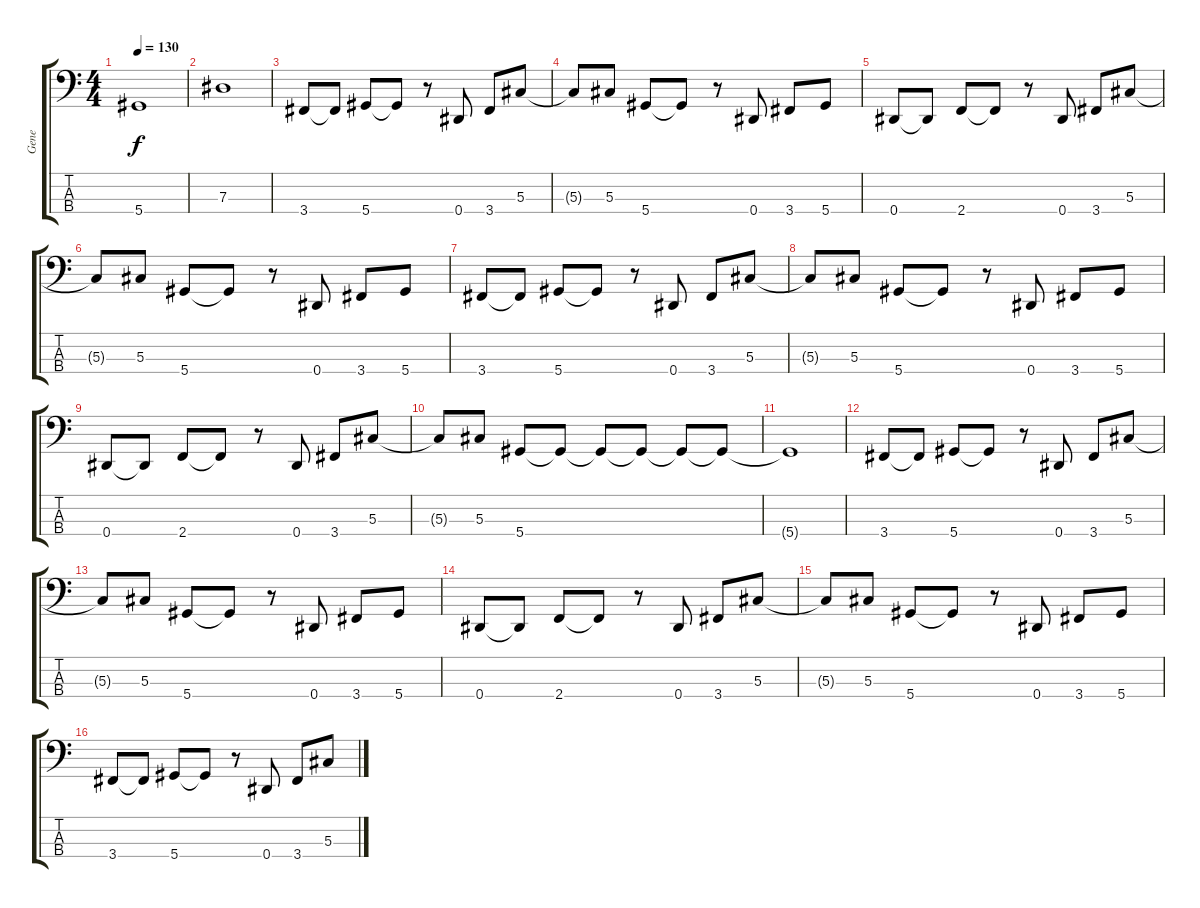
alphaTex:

\track ("Gene" "Gene") {instrument electricbasspick}
\staff {score tabs}
\tuning (Gb2 Db2 Ab1 Eb1) {hide}
\ts (4 4)
\tempo 130
\clef f4
\ks c
5.4.1{dy f} |
7.3.1 |
3.4.8 3.4{t}.8 5.4.8 5.4{t}.8 r.8 0.4.8 3.4.8 5.3.8 |
5.3{t}.8 5.3.8 5.4.8 5.4{t}.8 r.8 0.4.8 3.4.8 5.4.8 |
0.4.8 0.4{t}.8 2.4.8 2.4{t}.8 r.8 0.4.8 3.4.8 5.3.8 |
5.3{t}.8 5.3.8 5.4.8 5.4{t}.8 r.8 0.4.8 3.4.8 5.4.8 |
3.4.8 3.4{t}.8 5.4.8 5.4{t}.8 r.8 0.4.8 3.4.8 5.3.8 |
5.3{t}.8 5.3.8 5.4.8 5.4{t}.8 r.8 0.4.8 3.4.8 5.4.8 |
0.4.8 0.4{t}.8 2.4.8 2.4{t}.8 r.8 0.4.8 3.4.8 5.3.8 |
5.3{t}.8 5.3.8 5.4.8 5.4{t}.8 5.4{t}.8 5.4{t}.8 5.4{t}.8 5.4{t}.8 |
5.4{t}.1 |
3.4.8 3.4{t}.8 5.4.8 5.4{t}.8 r.8 0.4.8 3.4.8 5.3.8 |
5.3{t}.8 5.3.8 5.4.8 5.4{t}.8 r.8 0.4.8 3.4.8 5.4.8 |
0.4.8 0.4{t}.8 2.4.8 2.4{t}.8 r.8 0.4.8 3.4.8 5.3.8 |
5.3{t}.8 5.3.8 5.4.8 5.4{t}.8 r.8 0.4.8 3.4.8 5.4.8 |
3.4.8 3.4{t}.8 5.4.8 5.4{t}.8 r.8 0.4.8 3.4.8 5.3.8
